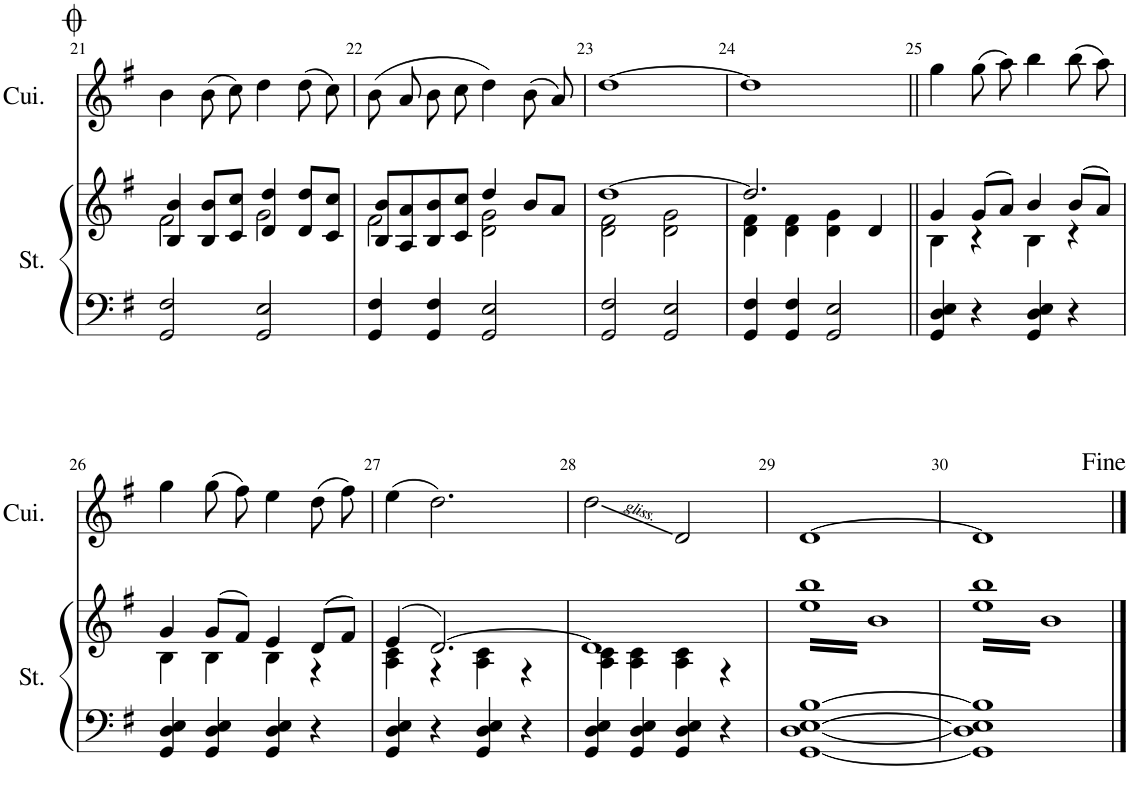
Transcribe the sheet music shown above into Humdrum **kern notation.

**kern	**kern	**kern
*part2	*part2	*part1
*staff3	*staff2	*staff1
*I"Cordes	*	*I"Cuivres
*	*	*I'Cui.
!!LO:PB:g=z
*clefF4	*clefG2	*clefG2
*k[f#]	*k[f#]	*k[f#]
*M4/4	*M4/4	*M4/4
=21	=21	=21
*	*^	*
2GG/ 2F#/	4B/ 4b/	2f#\	4b\
.	8B/ 8b/L	.	(8b\L
.	8c/ 8cc/J	.	8cc\J)
2GG/ 2E/	4d/ 4dd/	2g\	4dd\
.	8d/ 8dd/L	.	(8dd\L
.	8c/ 8cc/J	.	8cc\J)
=22	=22	=22	=22
4GG/ 4F#/	8B/ 8b/L	2f#\	(8b/L
.	8A/ 8a/	.	8a/J
4GG/ 4F#/	8B/ 8b/	.	8b\L
.	8c/ 8cc/J	.	8cc\J
2GG/ 2E/	4dd/	2d\ 2g\	4dd\)
.	8b/L	.	(8b/L
.	8a/J	.	8a/J)
=23	=23	=23	=23
2GG/ 2F#/	[1dd	2d\ 2f#\	[1dd
2GG/ 2E/	.	2d\ 2g\	.
=24	=24	=24	=24
4GG/ 4F#/	2.dd/]	4d\ 4f#\	1dd]
4GG/ 4F#/	.	4d\ 4f#\	.
2GG/ 2E/	.	4d\ 4g\	.
.	4d/	4ryy	.
=25||	=25||	=25||	=25||
4GG/ 4D/ 4E/	4g/	4B\	4gg\
4r	(>8g/L	4r	(8gg\L
.	8a/J)	.	8aa\J)
4GG/ 4D/ 4E/	4b/	4B\	4bb\
4r	(>8b/L	4r	(8bb\L
.	8a/J)	.	8aa\J)
!!LO:LB:g=z
=26	=26	=26	=26
4GG/ 4D/ 4E/	4g/	4B\	4gg\
4GG/ 4D/ 4E/	(>8g/L	4B\	(8gg\L
.	8f#/J)	.	8ff#\J)
4GG/ 4D/ 4E/	4e/	4B\	4ee\
4r	(>8d/L	4r	(8dd\L
.	8f#/J)	.	8ff#\J)
=27	=27	=27	=27
4GG/ 4D/ 4E/	(4e/	4A\ 4c\	(4ee\
4r	[2.d/)	4r	2.dd\)
4GG/ 4D/ 4E/	.	4A\ 4c\	.
4r	.	4r	.
=28	=28	=28	=28
4GG/ 4D/ 4E/	1d]	4A\ 4c\	2dd\
4GG/ 4D/ 4E/	.	4A\ 4c\	.
4GG/ 4D/ 4E/	.	4A\ 4c\	2d/
4r	.	4r	.
*	*v	*v	*
=29	=29	=29
*	*tremolo	*
[1GG [1D [1E [1B	32ee 32bbLLL	[1d
.	32b	.
.	32ee 32bb	.
.	32b	.
.	32ee 32bb	.
.	32b	.
.	32ee 32bb	.
.	32b	.
.	32ee 32bb	.
.	32b	.
.	32ee 32bb	.
.	32b	.
.	32ee 32bb	.
.	32b	.
.	32ee 32bb	.
.	32b	.
.	32ee 32bb	.
.	32b	.
.	32ee 32bb	.
.	32b	.
.	32ee 32bb	.
.	32b	.
.	32ee 32bb	.
.	32b	.
.	32ee 32bb	.
.	32b	.
.	32ee 32bb	.
.	32b	.
.	32ee 32bb	.
.	32b	.
.	32ee 32bb	.
.	32bJJJ	.
=30	=30	=30
1GG] 1D] 1E] 1B]	32ee 32bbLLL	1d]
.	32b	.
.	32ee 32bb	.
.	32b	.
.	32ee 32bb	.
.	32b	.
.	32ee 32bb	.
.	32b	.
.	32ee 32bb	.
.	32b	.
.	32ee 32bb	.
.	32b	.
.	32ee 32bb	.
.	32b	.
.	32ee 32bb	.
.	32b	.
.	32ee 32bb	.
.	32b	.
.	32ee 32bb	.
.	32b	.
.	32ee 32bb	.
.	32b	.
.	32ee 32bb	.
.	32b	.
.	32ee 32bb	.
.	32b	.
.	32ee 32bb	.
.	32b	.
.	32ee 32bb	.
.	32b	.
.	32ee 32bb	.
.	32bJJJ	.
*	*Xtremolo	*
.	.	.
.	.	.
.	.	.
.	.	.
.	.	.
.	.	.
.	.	.
.	.	.
.	.	.
.	.	.
.	.	.
.	.	.
.	.	.
.	.	.
.	.	.
.	.	.
==	==	==
*-	*-	*-
